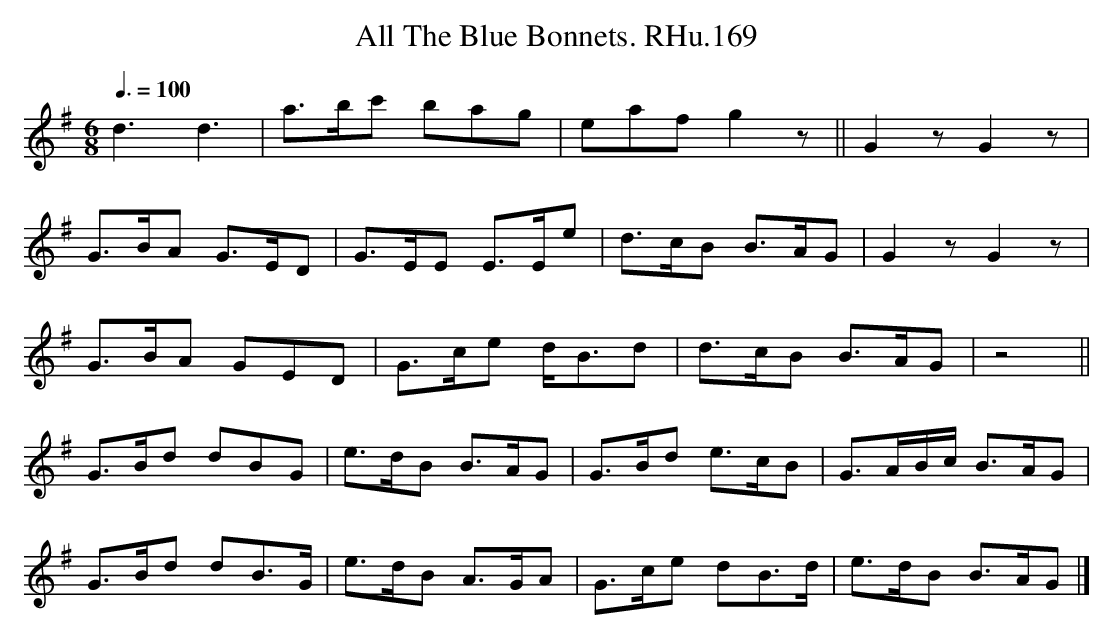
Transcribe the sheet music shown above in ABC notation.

X:1
T:All The Blue Bonnets. RHu.169
L:1/8
M:6/8
Q:3/8=100
K:G
d3d3|a>bc' bag|eaf g2z||G2zG2z|!
G>BA G>ED|G>EE E>Ee|d>cB B>AG|G2zG2z|!
G>BA GED|G>ce d<Bd|d>cB B>AG|z4||!
G>Bd dBG|e>dB B>AG|G>Bd e>cB|G>AB/c/ B>AG|!
G>Bd dB>G|e>dB A>GA|G>ce dB>d|e>dB B>AG|]
